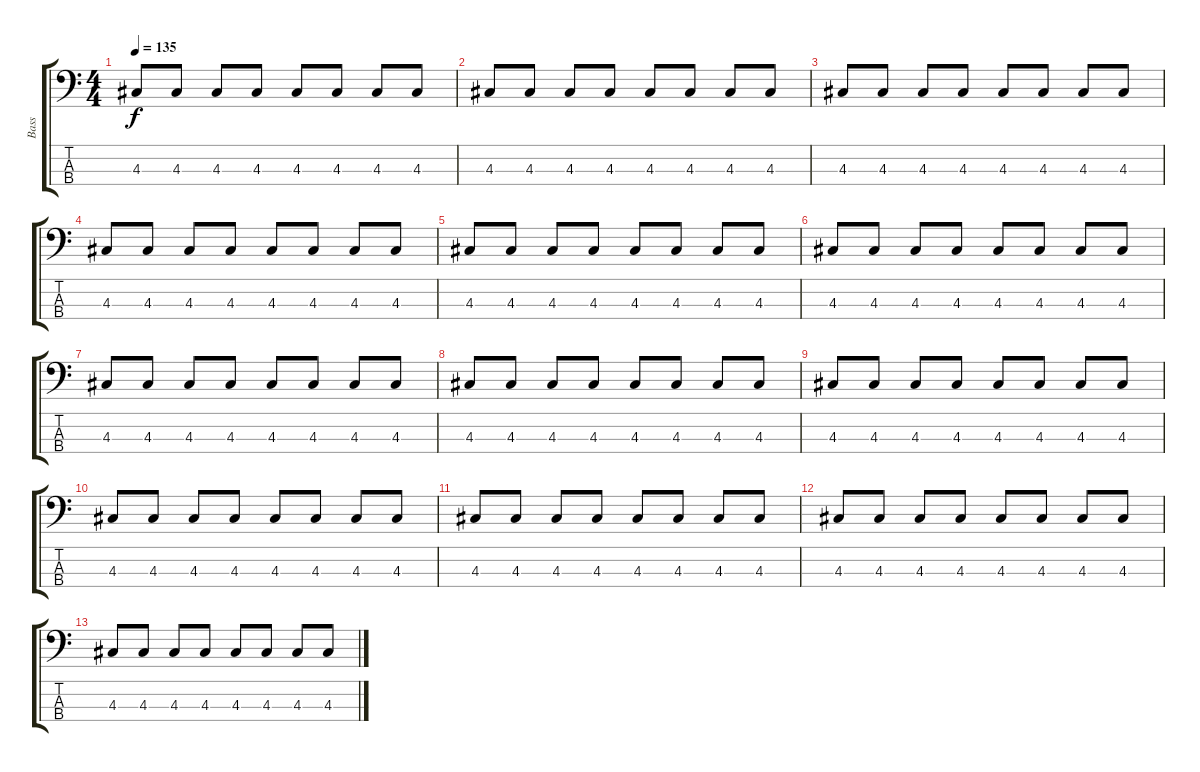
\track ("Bass" "Bass") {instrument acousticbass}
\staff {score tabs}
\tuning (G2 D2 A1 E1) {hide}
\ts (4 4)
\tempo 135
\clef f4
\ks c
4.3.8{dy f} 4.3.8 4.3.8 4.3.8 4.3.8 4.3.8 4.3.8 4.3.8 |
4.3.8 4.3.8 4.3.8 4.3.8 4.3.8 4.3.8 4.3.8 4.3.8 |
4.3.8 4.3.8 4.3.8 4.3.8 4.3.8 4.3.8 4.3.8 4.3.8 |
4.3.8 4.3.8 4.3.8 4.3.8 4.3.8 4.3.8 4.3.8 4.3.8 |
4.3.8 4.3.8 4.3.8 4.3.8 4.3.8 4.3.8 4.3.8 4.3.8 |
4.3.8 4.3.8 4.3.8 4.3.8 4.3.8 4.3.8 4.3.8 4.3.8 |
4.3.8 4.3.8 4.3.8 4.3.8 4.3.8 4.3.8 4.3.8 4.3.8 |
4.3.8 4.3.8 4.3.8 4.3.8 4.3.8 4.3.8 4.3.8 4.3.8 |
4.3.8 4.3.8 4.3.8 4.3.8 4.3.8 4.3.8 4.3.8 4.3.8 |
4.3.8 4.3.8 4.3.8 4.3.8 4.3.8 4.3.8 4.3.8 4.3.8 |
4.3.8 4.3.8 4.3.8 4.3.8 4.3.8 4.3.8 4.3.8 4.3.8 |
4.3.8 4.3.8 4.3.8 4.3.8 4.3.8 4.3.8 4.3.8 4.3.8 |
4.3.8 4.3.8 4.3.8 4.3.8 4.3.8 4.3.8 4.3.8 4.3.8
